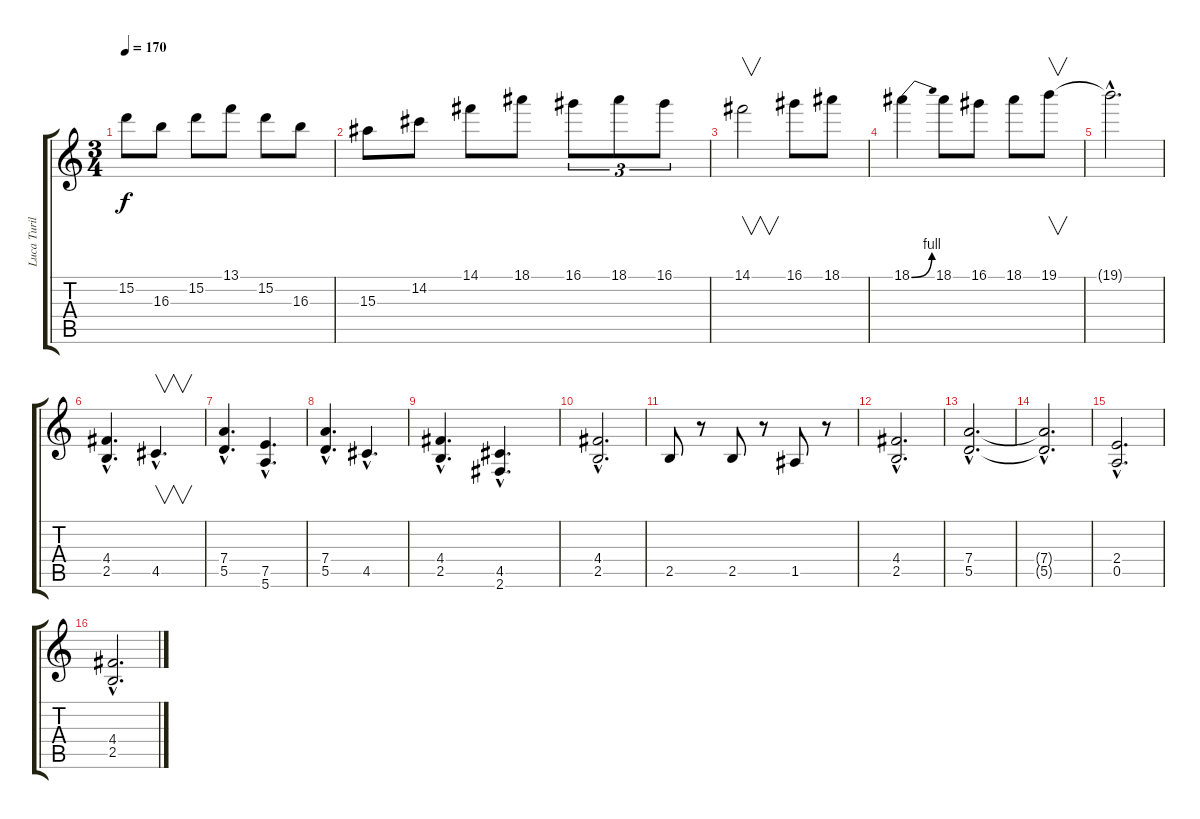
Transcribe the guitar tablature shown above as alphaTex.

\track ("Luca Turilli - Lead Guitar" "Luca Turil") {instrument distortionguitar}
\staff {score tabs}
\tuning (E4 B3 G3 D3 A2 E2) {hide}
\ts (3 4)
\tempo 170
\clef g2
\ks c
15.2.8{dy f} 16.3.8 15.2.8 13.1.8 15.2.8 16.3.8 |
15.3.8 14.2.8 14.1.8 18.1.8 16.1.8{tu (3 2)} 18.1.8{tu (3 2)} 16.1.8{tu (3 2)} |
14.1.2{v} 16.1.8 18.1.8 |
18.1{be (bend 0 0 60 4)}.4 18.1.8 16.1.8 18.1.8 19.1.8{v} |
19.1{hac t}.2{d} |
(4.4{hac} 2.5{hac}).4{d} 4.5{hac}.4{v d} |
(7.4{hac} 5.5{hac}).4{d} (7.5{hac} 5.6{hac}).4{d} |
(7.4{hac} 5.5{hac}).4{d} 4.5{hac}.4{d} |
(4.4{hac} 2.5{hac}).4{d} (4.5{hac} 2.6{hac}).4{d} |
(4.4{hac} 2.5{hac}).2{d} |
2.5.8 r.8 2.5.8 r.8 1.5.8 r.8 |
(4.4{hac} 2.5{hac}).2{d} |
(7.4{hac} 5.5{hac}).2{d} |
(7.4{hac t} 5.5{hac t}).2{d} |
(2.4{hac} 0.5{hac}).2{d} |
(4.4{hac} 2.5{hac}).2{d}
